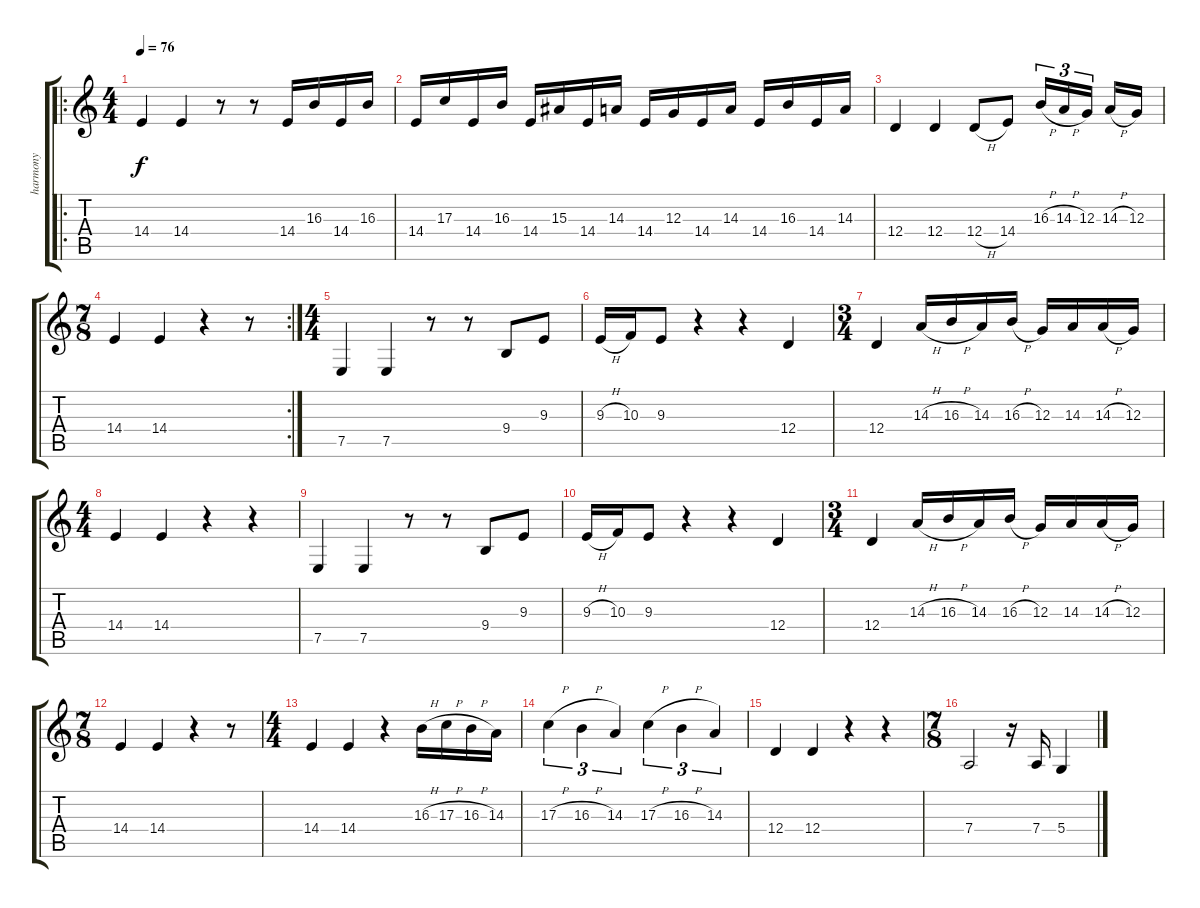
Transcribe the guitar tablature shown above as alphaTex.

\track ("harmony" "harmony") {instrument percussiveorgan}
\staff {score tabs}
\tuning (E4 B3 G3 D3 A2 E2) {hide}
\ro
\ts (4 4)
\tempo 76
\clef g2
\ks c
14.4.4{dy f instrument percussiveorgan} 14.4.4 r.8 r.8 14.4.16 16.3.16 14.4.16 16.3.16 |
14.4.16 17.3.16 14.4.16 16.3.16 14.4.16 15.3.16 14.4.16 14.3.16 14.4.16 12.3.16 14.4.16 14.3.16 14.4.16 16.3.16 14.4.16 14.3.16 |
12.4.4 12.4.4 12.4{h}.8 14.4.8 16.3{h}.16{tu (3 2)} 14.3{h}.16{tu (3 2)} 12.3.16{tu (3 2)} 14.3{h}.16 12.3.16 |
\rc 2
\ts (7 8)
14.4.4 14.4.4 r.4 r.8 |
\ts (4 4)
7.5.4 7.5.4 r.8 r.8 9.4.8 9.3.8 |
9.3{h}.16 10.3.16 9.3.8 r.4 r.4 12.4.4 |
\ts (3 4)
12.4.4 14.3{h}.16 16.3{h}.16 14.3.16 16.3{h}.16 12.3.16 14.3.16 14.3{h}.16 12.3.16 |
\ts (4 4)
14.4.4 14.4.4 r.4 r.4 |
7.5.4 7.5.4 r.8 r.8 9.4.8 9.3.8 |
9.3{h}.16 10.3.16 9.3.8 r.4 r.4 12.4.4 |
\ts (3 4)
12.4.4 14.3{h}.16 16.3{h}.16 14.3.16 16.3{h}.16 12.3.16 14.3.16 14.3{h}.16 12.3.16 |
\ts (7 8)
14.4.4 14.4.4 r.4 r.8 |
\ts (4 4)
14.4.4 14.4.4 r.4 16.3{h}.16 17.3{h}.16 16.3{h}.16 14.3.16 |
17.3{h}.4{tu (3 2)} 16.3{h}.4{tu (3 2)} 14.3.4{tu (3 2)} 17.3{h}.4{tu (3 2)} 16.3{h}.4{tu (3 2)} 14.3.4{tu (3 2)} |
12.4.4 12.4.4 r.4 r.4 |
\ts (7 8)
7.4.2 r.16 7.4.16 5.4.4
